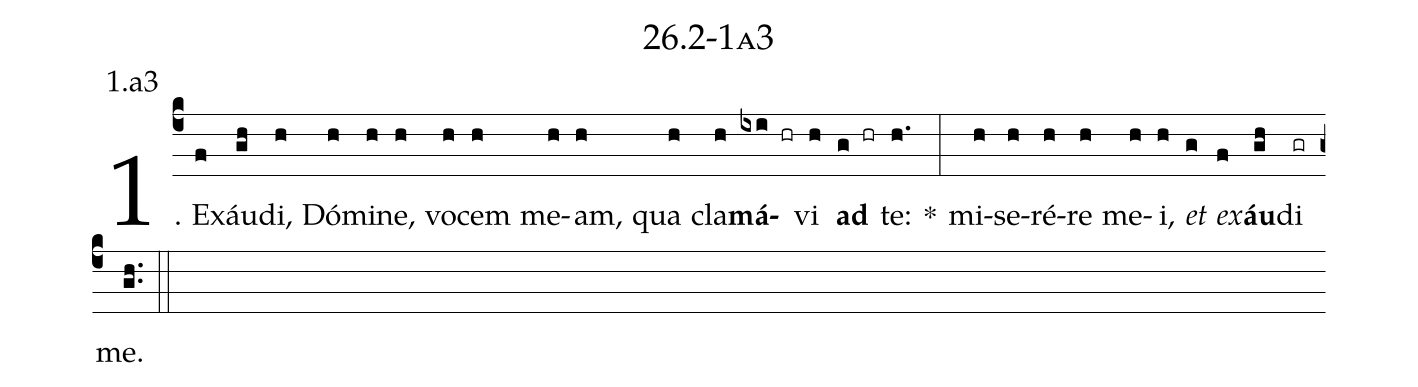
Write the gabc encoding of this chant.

name: 26.2-1a3;
annotation: 1.a3;
%%
(c4)1. Ex(f)áu(gh)di,(h) Dó(h)mi(h)ne,(h) vo(h)cem(h) me(h)am,(h) qua(h) cla(h)<b>má</b>(ixi hr)vi(h) <b>ad</b>(g hr) te:(h.) *(:) mi(h)se(h)ré(h)re(h) me(h)i,(h) <i>et</i>(g) <i>ex</i>(f)<b>áu</b>(gh)di(gr) me.(gh..) (::)


%E(h) u(h) o(g) u(f) a(gh) e.(gh..) (::)
